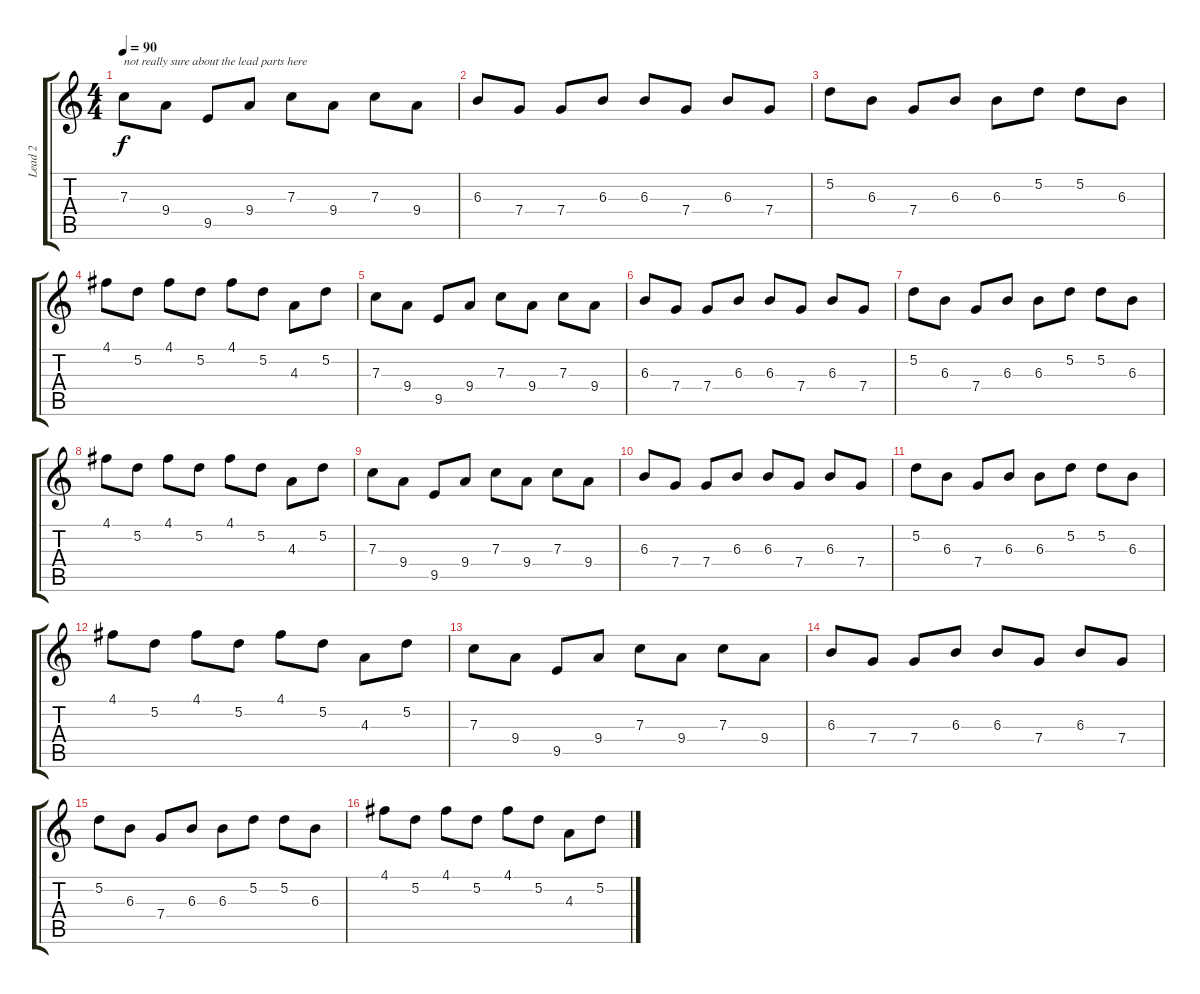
\track ("Lead 2" "Lead 2") {instrument distortionguitar}
\staff {score tabs}
\tuning (D4 A3 F3 C3 G2 D2) {hide}
\ts (4 4)
\tempo 90
\clef g2
\ks c
7.3.8{txt "not really sure about the lead parts here" dy f volume 11} 9.4.8 9.5.8 9.4.8 7.3.8 9.4.8 7.3.8 9.4.8 |
6.3.8 7.4.8 7.4.8 6.3.8 6.3.8 7.4.8 6.3.8 7.4.8 |
5.2.8 6.3.8 7.4.8 6.3.8 6.3.8 5.2.8 5.2.8 6.3.8 |
4.1.8 5.2.8 4.1.8 5.2.8 4.1.8 5.2.8 4.3.8 5.2.8 |
7.3.8 9.4.8 9.5.8 9.4.8 7.3.8 9.4.8 7.3.8 9.4.8 |
6.3.8 7.4.8 7.4.8 6.3.8 6.3.8 7.4.8 6.3.8 7.4.8 |
5.2.8 6.3.8 7.4.8 6.3.8 6.3.8 5.2.8 5.2.8 6.3.8 |
4.1.8 5.2.8 4.1.8 5.2.8 4.1.8 5.2.8 4.3.8 5.2.8 |
7.3.8 9.4.8 9.5.8 9.4.8 7.3.8 9.4.8 7.3.8 9.4.8 |
6.3.8 7.4.8 7.4.8 6.3.8 6.3.8 7.4.8 6.3.8 7.4.8 |
5.2.8 6.3.8 7.4.8 6.3.8 6.3.8 5.2.8 5.2.8 6.3.8 |
4.1.8 5.2.8 4.1.8 5.2.8 4.1.8 5.2.8 4.3.8 5.2.8 |
7.3.8 9.4.8 9.5.8 9.4.8 7.3.8 9.4.8 7.3.8 9.4.8 |
6.3.8 7.4.8 7.4.8 6.3.8 6.3.8 7.4.8 6.3.8 7.4.8 |
5.2.8 6.3.8 7.4.8 6.3.8 6.3.8 5.2.8 5.2.8 6.3.8 |
4.1.8 5.2.8 4.1.8 5.2.8 4.1.8 5.2.8 4.3.8 5.2.8{volume 12}
